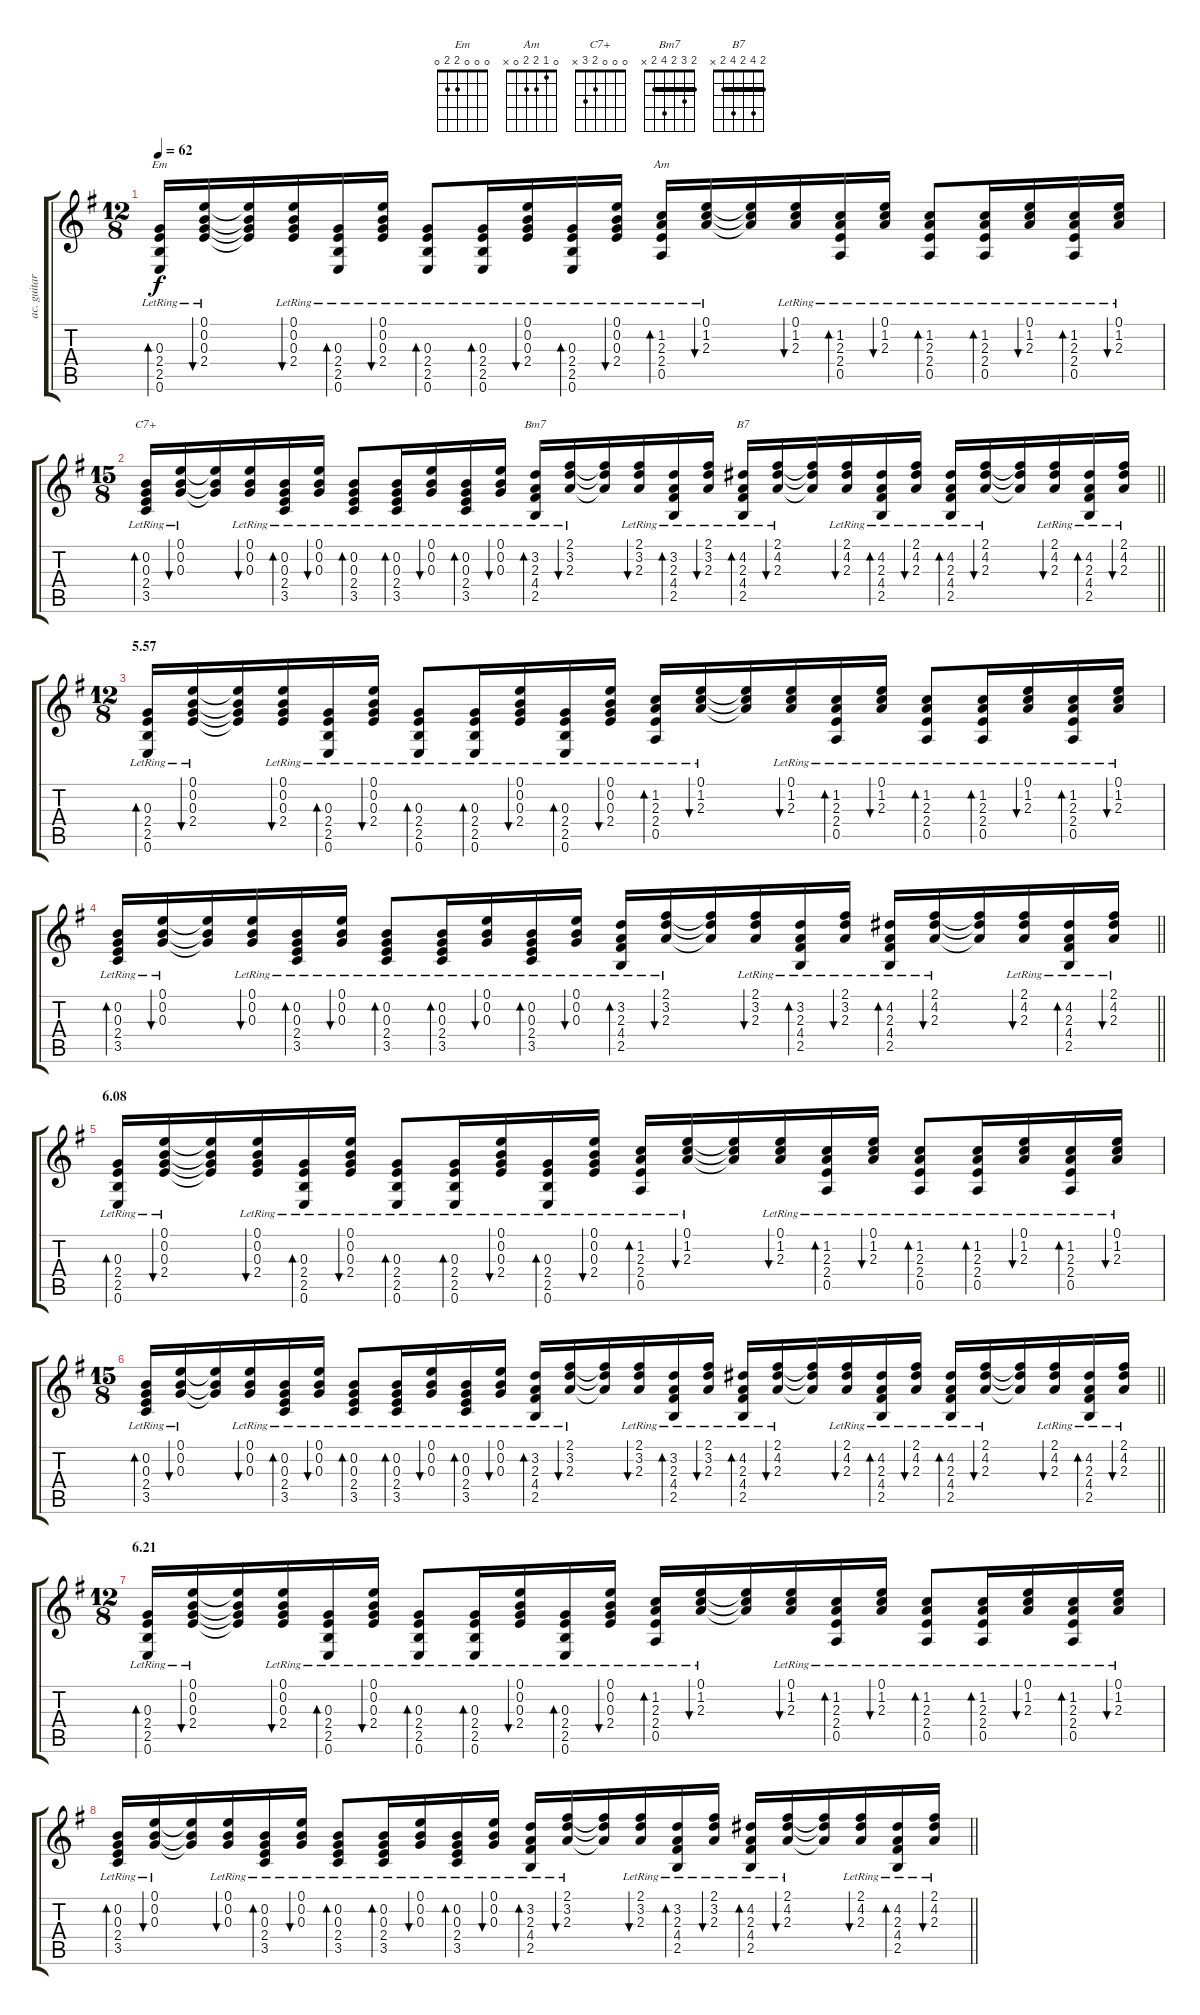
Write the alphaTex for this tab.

\track ("ac. guitar" "ac. guitar") {instrument acousticguitarnylon}
\staff {score tabs}
\tuning (E4 B3 G3 D3 A2 E2) {hide}
\chord ("Em" 0 0 0 2 2 0)
\chord ("Am" 0 1 2 2 0 x)
\chord ("C7+" 0 0 0 2 3 x)
\chord ("Bm7" 2 3 2 4 2 x) {barre 2}
\chord ("B7" 2 4 2 4 2 x) {barre 2}
\ts (12 8)
\tempo 62
\clef g2
\ks g
(0.3{lr} 2.4{lr} 2.5{lr} 0.6{lr}).16{bd 30 ch "Em" dy f} (0.1{lr} 0.2{lr} 0.3{lr} 2.4{lr}).16{bu 30} (0.1{t} 0.2{t} 0.3{t} 2.4{t}).16 (0.1{lr} 0.2{lr} 0.3{lr} 2.4{lr}).16{bu 30} (0.3{lr} 2.4{lr} 2.5{lr} 0.6{lr}).16{bd 30} (0.1{lr} 0.2{lr} 0.3{lr} 2.4{lr}).16{bu 30} (0.3{lr} 2.4{lr} 2.5{lr} 0.6{lr}).8{bd 30} (0.3{lr} 2.4{lr} 2.5{lr} 0.6{lr}).16{bd 30} (0.1{lr} 0.2{lr} 0.3{lr} 2.4{lr}).16{bu 30} (0.3{lr} 2.4{lr} 2.5{lr} 0.6{lr}).16{bd 30} (0.1{lr} 0.2{lr} 0.3{lr} 2.4{lr}).16{bu 30} (1.2{lr} 2.3{lr} 2.4{lr} 0.5{lr}).16{bd 30 ch "Am"} (0.1{lr} 1.2{lr} 2.3{lr}).16{bu 30} (0.1{t} 1.2{t} 2.3{t}).16 (0.1{lr} 1.2{lr} 2.3{lr}).16{bu 30} (1.2{lr} 2.3{lr} 2.4{lr} 0.5{lr}).16{bd 30} (0.1{lr} 1.2{lr} 2.3{lr}).16{bu 30} (1.2{lr} 2.3{lr} 2.4{lr} 0.5{lr}).8{bd 30} (1.2{lr} 2.3{lr} 2.4{lr} 0.5{lr}).16{bd 30} (0.1{lr} 1.2{lr} 2.3{lr}).16{bu 30} (1.2{lr} 2.3{lr} 2.4{lr} 0.5{lr}).16{bd 30} (0.1{lr} 1.2{lr} 2.3{lr}).16{bu 30} |
\ts (15 8)
\barLineRight lightlight
(0.2{lr} 0.3{lr} 2.4{lr} 3.5{lr}).16{bd 30 ch "C7+"} (0.1{lr} 0.2{lr} 0.3{lr}).16{bu 30} (0.1{t} 0.2{t} 0.3{t}).16 (0.1{lr} 0.2{lr} 0.3{lr}).16{bu 30} (0.2{lr} 0.3{lr} 2.4{lr} 3.5{lr}).16{bd 30} (0.1{lr} 0.2{lr} 0.3{lr}).16{bu 30} (0.2{lr} 0.3{lr} 2.4{lr} 3.5{lr}).8{bd 30} (0.2{lr} 0.3{lr} 2.4{lr} 3.5{lr}).16{bd 30} (0.1{lr} 0.2{lr} 0.3{lr}).16{bu 30} (0.2{lr} 0.3{lr} 2.4{lr} 3.5{lr}).16{bd 30} (0.1{lr} 0.2{lr} 0.3{lr}).16{bu 30} (3.2{lr} 2.3{lr} 4.4{lr} 2.5{lr}).16{bd 30 ch "Bm7"} (2.1{lr} 3.2{lr} 2.3{lr}).16{bu 30} (2.1{t} 3.2{t} 2.3{t}).16 (2.1{lr} 3.2{lr} 2.3{lr}).16{bu 30} (3.2{lr} 2.3{lr} 4.4{lr} 2.5{lr}).16{bd 30} (2.1{lr} 3.2{lr} 2.3{lr}).16{bu 30} (4.2{lr} 2.3{lr} 4.4{lr} 2.5{lr}).16{bd 30 ch "B7"} (2.1{lr} 4.2{lr} 2.3{lr}).16{bu 30} (2.1{t} 4.2{t} 2.3{t}).16 (2.1{lr} 4.2{lr} 2.3{lr}).16{bu 30} (4.2{lr} 2.3{lr} 4.4{lr} 2.5{lr}).16{bd 30} (2.1{lr} 4.2{lr} 2.3{lr}).16{bu 30} (4.2{lr} 2.3{lr} 4.4{lr} 2.5{lr}).16{bd 30} (2.1{lr} 4.2{lr} 2.3{lr}).16{bu 30} (2.1{t} 4.2{t} 2.3{t}).16 (2.1{lr} 4.2{lr} 2.3{lr}).16{bu 30} (4.2{lr} 2.3{lr} 4.4{lr} 2.5{lr}).16{bd 30} (2.1{lr} 4.2{lr} 2.3{lr}).16{bu 30} |
\ts (12 8)
\section ("" "5.57")
(0.3{lr} 2.4{lr} 2.5{lr} 0.6{lr}).16{bd 30} (0.1{lr} 0.2{lr} 0.3{lr} 2.4{lr}).16{bu 30} (0.1{t} 0.2{t} 0.3{t} 2.4{t}).16 (0.1{lr} 0.2{lr} 0.3{lr} 2.4{lr}).16{bu 30} (0.3{lr} 2.4{lr} 2.5{lr} 0.6{lr}).16{bd 30} (0.1{lr} 0.2{lr} 0.3{lr} 2.4{lr}).16{bu 30} (0.3{lr} 2.4{lr} 2.5{lr} 0.6{lr}).8{bd 30} (0.3{lr} 2.4{lr} 2.5{lr} 0.6{lr}).16{bd 30} (0.1{lr} 0.2{lr} 0.3{lr} 2.4{lr}).16{bu 30} (0.3{lr} 2.4{lr} 2.5{lr} 0.6{lr}).16{bd 30} (0.1{lr} 0.2{lr} 0.3{lr} 2.4{lr}).16{bu 30} (1.2{lr} 2.3{lr} 2.4{lr} 0.5{lr}).16{bd 30} (0.1{lr} 1.2{lr} 2.3{lr}).16{bu 30} (0.1{t} 1.2{t} 2.3{t}).16 (0.1{lr} 1.2{lr} 2.3{lr}).16{bu 30} (1.2{lr} 2.3{lr} 2.4{lr} 0.5{lr}).16{bd 30} (0.1{lr} 1.2{lr} 2.3{lr}).16{bu 30} (1.2{lr} 2.3{lr} 2.4{lr} 0.5{lr}).8{bd 30} (1.2{lr} 2.3{lr} 2.4{lr} 0.5{lr}).16{bd 30} (0.1{lr} 1.2{lr} 2.3{lr}).16{bu 30} (1.2{lr} 2.3{lr} 2.4{lr} 0.5{lr}).16{bd 30} (0.1{lr} 1.2{lr} 2.3{lr}).16{bu 30} |
\barLineRight lightlight
(0.2{lr} 0.3{lr} 2.4{lr} 3.5{lr}).16{bd 30} (0.1{lr} 0.2{lr} 0.3{lr}).16{bu 30} (0.1{t} 0.2{t} 0.3{t}).16 (0.1{lr} 0.2{lr} 0.3{lr}).16{bu 30} (0.2{lr} 0.3{lr} 2.4{lr} 3.5{lr}).16{bd 30} (0.1{lr} 0.2{lr} 0.3{lr}).16{bu 30} (0.2{lr} 0.3{lr} 2.4{lr} 3.5{lr}).8{bd 30} (0.2{lr} 0.3{lr} 2.4{lr} 3.5{lr}).16{bd 30} (0.1{lr} 0.2{lr} 0.3{lr}).16{bu 30} (0.2{lr} 0.3{lr} 2.4{lr} 3.5{lr}).16{bd 30} (0.1{lr} 0.2{lr} 0.3{lr}).16{bu 30} (3.2{lr} 2.3{lr} 4.4{lr} 2.5{lr}).16{bd 30} (2.1{lr} 3.2{lr} 2.3{lr}).16{bu 30} (2.1{t} 3.2{t} 2.3{t}).16 (2.1{lr} 3.2{lr} 2.3{lr}).16{bu 30} (3.2{lr} 2.3{lr} 4.4{lr} 2.5{lr}).16{bd 30} (2.1{lr} 3.2{lr} 2.3{lr}).16{bu 30} (4.2{lr} 2.3{lr} 4.4{lr} 2.5{lr}).16{bd 30} (2.1{lr} 4.2{lr} 2.3{lr}).16{bu 30} (2.1{t} 4.2{t} 2.3{t}).16 (2.1{lr} 4.2{lr} 2.3{lr}).16{bu 30} (4.2{lr} 2.3{lr} 4.4{lr} 2.5{lr}).16{bd 30} (2.1{lr} 4.2{lr} 2.3{lr}).16{bu 30} |
\section ("" "6.08")
(0.3{lr} 2.4{lr} 2.5{lr} 0.6{lr}).16{bd 30} (0.1{lr} 0.2{lr} 0.3{lr} 2.4{lr}).16{bu 30} (0.1{t} 0.2{t} 0.3{t} 2.4{t}).16 (0.1{lr} 0.2{lr} 0.3{lr} 2.4{lr}).16{bu 30} (0.3{lr} 2.4{lr} 2.5{lr} 0.6{lr}).16{bd 30} (0.1{lr} 0.2{lr} 0.3{lr} 2.4{lr}).16{bu 30} (0.3{lr} 2.4{lr} 2.5{lr} 0.6{lr}).8{bd 30} (0.3{lr} 2.4{lr} 2.5{lr} 0.6{lr}).16{bd 30} (0.1{lr} 0.2{lr} 0.3{lr} 2.4{lr}).16{bu 30} (0.3{lr} 2.4{lr} 2.5{lr} 0.6{lr}).16{bd 30} (0.1{lr} 0.2{lr} 0.3{lr} 2.4{lr}).16{bu 30} (1.2{lr} 2.3{lr} 2.4{lr} 0.5{lr}).16{bd 30} (0.1{lr} 1.2{lr} 2.3{lr}).16{bu 30} (0.1{t} 1.2{t} 2.3{t}).16 (0.1{lr} 1.2{lr} 2.3{lr}).16{bu 30} (1.2{lr} 2.3{lr} 2.4{lr} 0.5{lr}).16{bd 30} (0.1{lr} 1.2{lr} 2.3{lr}).16{bu 30} (1.2{lr} 2.3{lr} 2.4{lr} 0.5{lr}).8{bd 30} (1.2{lr} 2.3{lr} 2.4{lr} 0.5{lr}).16{bd 30} (0.1{lr} 1.2{lr} 2.3{lr}).16{bu 30} (1.2{lr} 2.3{lr} 2.4{lr} 0.5{lr}).16{bd 30} (0.1{lr} 1.2{lr} 2.3{lr}).16{bu 30} |
\ts (15 8)
\barLineRight lightlight
(0.2{lr} 0.3{lr} 2.4{lr} 3.5{lr}).16{bd 30} (0.1{lr} 0.2{lr} 0.3{lr}).16{bu 30} (0.1{t} 0.2{t} 0.3{t}).16 (0.1{lr} 0.2{lr} 0.3{lr}).16{bu 30} (0.2{lr} 0.3{lr} 2.4{lr} 3.5{lr}).16{bd 30} (0.1{lr} 0.2{lr} 0.3{lr}).16{bu 30} (0.2{lr} 0.3{lr} 2.4{lr} 3.5{lr}).8{bd 30} (0.2{lr} 0.3{lr} 2.4{lr} 3.5{lr}).16{bd 30} (0.1{lr} 0.2{lr} 0.3{lr}).16{bu 30} (0.2{lr} 0.3{lr} 2.4{lr} 3.5{lr}).16{bd 30} (0.1{lr} 0.2{lr} 0.3{lr}).16{bu 30} (3.2{lr} 2.3{lr} 4.4{lr} 2.5{lr}).16{bd 30} (2.1{lr} 3.2{lr} 2.3{lr}).16{bu 30} (2.1{t} 3.2{t} 2.3{t}).16 (2.1{lr} 3.2{lr} 2.3{lr}).16{bu 30} (3.2{lr} 2.3{lr} 4.4{lr} 2.5{lr}).16{bd 30} (2.1{lr} 3.2{lr} 2.3{lr}).16{bu 30} (4.2{lr} 2.3{lr} 4.4{lr} 2.5{lr}).16{bd 30} (2.1{lr} 4.2{lr} 2.3{lr}).16{bu 30} (2.1{t} 4.2{t} 2.3{t}).16 (2.1{lr} 4.2{lr} 2.3{lr}).16{bu 30} (4.2{lr} 2.3{lr} 4.4{lr} 2.5{lr}).16{bd 30} (2.1{lr} 4.2{lr} 2.3{lr}).16{bu 30} (4.2{lr} 2.3{lr} 4.4{lr} 2.5{lr}).16{bd 30} (2.1{lr} 4.2{lr} 2.3{lr}).16{bu 30} (2.1{t} 4.2{t} 2.3{t}).16 (2.1{lr} 4.2{lr} 2.3{lr}).16{bu 30} (4.2{lr} 2.3{lr} 4.4{lr} 2.5{lr}).16{bd 30} (2.1{lr} 4.2{lr} 2.3{lr}).16{bu 30} |
\ts (12 8)
\section ("" "6.21")
(0.3{lr} 2.4{lr} 2.5{lr} 0.6{lr}).16{bd 30} (0.1{lr} 0.2{lr} 0.3{lr} 2.4{lr}).16{bu 30} (0.1{t} 0.2{t} 0.3{t} 2.4{t}).16 (0.1{lr} 0.2{lr} 0.3{lr} 2.4{lr}).16{bu 30} (0.3{lr} 2.4{lr} 2.5{lr} 0.6{lr}).16{bd 30} (0.1{lr} 0.2{lr} 0.3{lr} 2.4{lr}).16{bu 30} (0.3{lr} 2.4{lr} 2.5{lr} 0.6{lr}).8{bd 30} (0.3{lr} 2.4{lr} 2.5{lr} 0.6{lr}).16{bd 30} (0.1{lr} 0.2{lr} 0.3{lr} 2.4{lr}).16{bu 30} (0.3{lr} 2.4{lr} 2.5{lr} 0.6{lr}).16{bd 30} (0.1{lr} 0.2{lr} 0.3{lr} 2.4{lr}).16{bu 30} (1.2{lr} 2.3{lr} 2.4{lr} 0.5{lr}).16{bd 30} (0.1{lr} 1.2{lr} 2.3{lr}).16{bu 30} (0.1{t} 1.2{t} 2.3{t}).16 (0.1{lr} 1.2{lr} 2.3{lr}).16{bu 30} (1.2{lr} 2.3{lr} 2.4{lr} 0.5{lr}).16{bd 30} (0.1{lr} 1.2{lr} 2.3{lr}).16{bu 30} (1.2{lr} 2.3{lr} 2.4{lr} 0.5{lr}).8{bd 30} (1.2{lr} 2.3{lr} 2.4{lr} 0.5{lr}).16{bd 30} (0.1{lr} 1.2{lr} 2.3{lr}).16{bu 30} (1.2{lr} 2.3{lr} 2.4{lr} 0.5{lr}).16{bd 30} (0.1{lr} 1.2{lr} 2.3{lr}).16{bu 30} |
\barLineRight lightlight
(0.2{lr} 0.3{lr} 2.4{lr} 3.5{lr}).16{bd 30} (0.1{lr} 0.2{lr} 0.3{lr}).16{bu 30} (0.1{t} 0.2{t} 0.3{t}).16 (0.1{lr} 0.2{lr} 0.3{lr}).16{bu 30} (0.2{lr} 0.3{lr} 2.4{lr} 3.5{lr}).16{bd 30} (0.1{lr} 0.2{lr} 0.3{lr}).16{bu 30} (0.2{lr} 0.3{lr} 2.4{lr} 3.5{lr}).8{bd 30} (0.2{lr} 0.3{lr} 2.4{lr} 3.5{lr}).16{bd 30} (0.1{lr} 0.2{lr} 0.3{lr}).16{bu 30} (0.2{lr} 0.3{lr} 2.4{lr} 3.5{lr}).16{bd 30} (0.1{lr} 0.2{lr} 0.3{lr}).16{bu 30} (3.2{lr} 2.3{lr} 4.4{lr} 2.5{lr}).16{bd 30} (2.1{lr} 3.2{lr} 2.3{lr}).16{bu 30} (2.1{t} 3.2{t} 2.3{t}).16 (2.1{lr} 3.2{lr} 2.3{lr}).16{bu 30} (3.2{lr} 2.3{lr} 4.4{lr} 2.5{lr}).16{bd 30} (2.1{lr} 3.2{lr} 2.3{lr}).16{bu 30} (4.2{lr} 2.3{lr} 4.4{lr} 2.5{lr}).16{bd 30} (2.1{lr} 4.2{lr} 2.3{lr}).16{bu 30} (2.1{t} 4.2{t} 2.3{t}).16 (2.1{lr} 4.2{lr} 2.3{lr}).16{bu 30} (4.2{lr} 2.3{lr} 4.4{lr} 2.5{lr}).16{bd 30} (2.1{lr} 4.2{lr} 2.3{lr}).16{bu 30}
